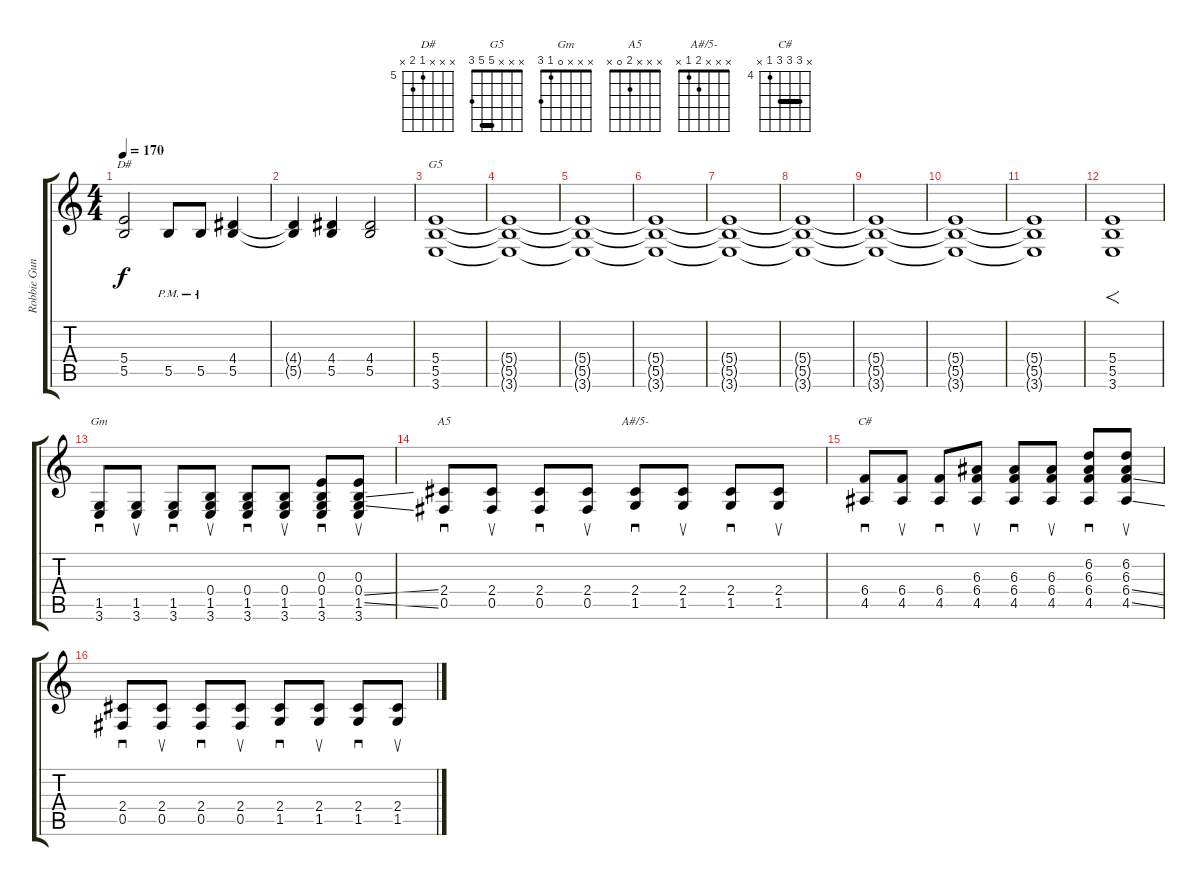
\track ("Robbie Gunn (Guitar)" "Robbie Gun") {instrument distortionguitar}
\staff {score tabs}
\tuning (Db4 Ab3 E3 B2 Gb2 Db2) {hide}
\chord ("D#" x x x 5 6 x) {firstfret 5}
\chord ("G5" x x x 5 5 3) {barre 5}
\chord ("Gm" x x x 0 1 3)
\chord ("A5" x x x 2 0 x)
\chord ("A#/5-" x x x 2 1 x)
\chord ("C#" x 6 6 6 4 x) {firstfret 4 barre 6}
\ts (4 4)
\tempo 170
\clef g2
\ks c
(5.4 5.5).2{ch "D#" dy f} 5.5{pm}.8 5.5{pm}.8 (4.4 5.5).4 |
(4.4{t} 5.5{t}).4 (4.4 5.5).4 (4.4 5.5).2 |
(5.4 5.5 3.6).1{ch "G5"} |
(5.4{t} 5.5{t} 3.6{t}).1 |
(5.4{t} 5.5{t} 3.6{t}).1 |
(5.4{t} 5.5{t} 3.6{t}).1 |
(5.4{t} 5.5{t} 3.6{t}).1 |
(5.4{t} 5.5{t} 3.6{t}).1{volume 0} |
(5.4{t} 5.5{t} 3.6{t}).1 |
(5.4{t} 5.5{t} 3.6{t}).1 |
(5.4{t} 5.5{t} 3.6{t}).1 |
(5.4 5.5 3.6).1{f volume 16} |
(1.5 3.6).8{sd ch "Gm"} (1.5 3.6).8{su} (1.5 3.6).8{sd} (0.4 1.5 3.6).8{su} (0.4 1.5 3.6).8{sd} (0.4 1.5 3.6).8{su} (0.3 0.4 1.5 3.6).8{sd} (0.3 0.4{ss} 1.5{ss} 3.6).8{su} |
(2.4 0.5).8{sd ch "A5"} (2.4 0.5).8{su} (2.4 0.5).8{sd} (2.4 0.5).8{su} (2.4 1.5).8{sd ch "A#/5-"} (2.4 1.5).8{su} (2.4 1.5).8{sd} (2.4 1.5).8{su} |
(6.4 4.5).8{sd ch "C#"} (6.4 4.5).8{su} (6.4 4.5).8{sd} (6.3 6.4 4.5).8{su} (6.3 6.4 4.5).8{sd} (6.3 6.4 4.5).8{su} (6.2 6.3 6.4 4.5).8{sd} (6.2 6.3 6.4{ss} 4.5{ss}).8{su} |
(2.4 0.5).8{sd} (2.4 0.5).8{su} (2.4 0.5).8{sd} (2.4 0.5).8{su} (2.4 1.5).8{sd} (2.4 1.5).8{su} (2.4 1.5).8{sd} (2.4 1.5).8{su}
